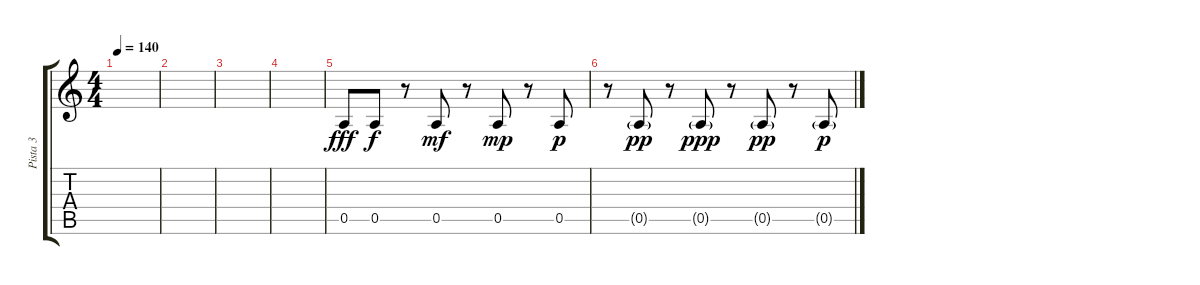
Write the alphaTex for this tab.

\track ("Pista 3" "Pista 3") {instrument distortionguitar}
\staff {score tabs}
\tuning (E4 B3 G3 D3 A2 E2) {hide}
\ts (4 4)
\tempo 140
\clef g2
\ks c
|
|
|
|
0.5.8{dy fff} 0.5.8{dy f} r.8 0.5.8{dy mf} r.8 0.5.8{dy mp} r.8 0.5.8{dy p} |
r.8 0.5{g}.8{dy pp} r.8 0.5{g}.8{dy ppp} r.8 0.5{g}.8{dy pp} r.8 0.5{g}.8{dy p}
